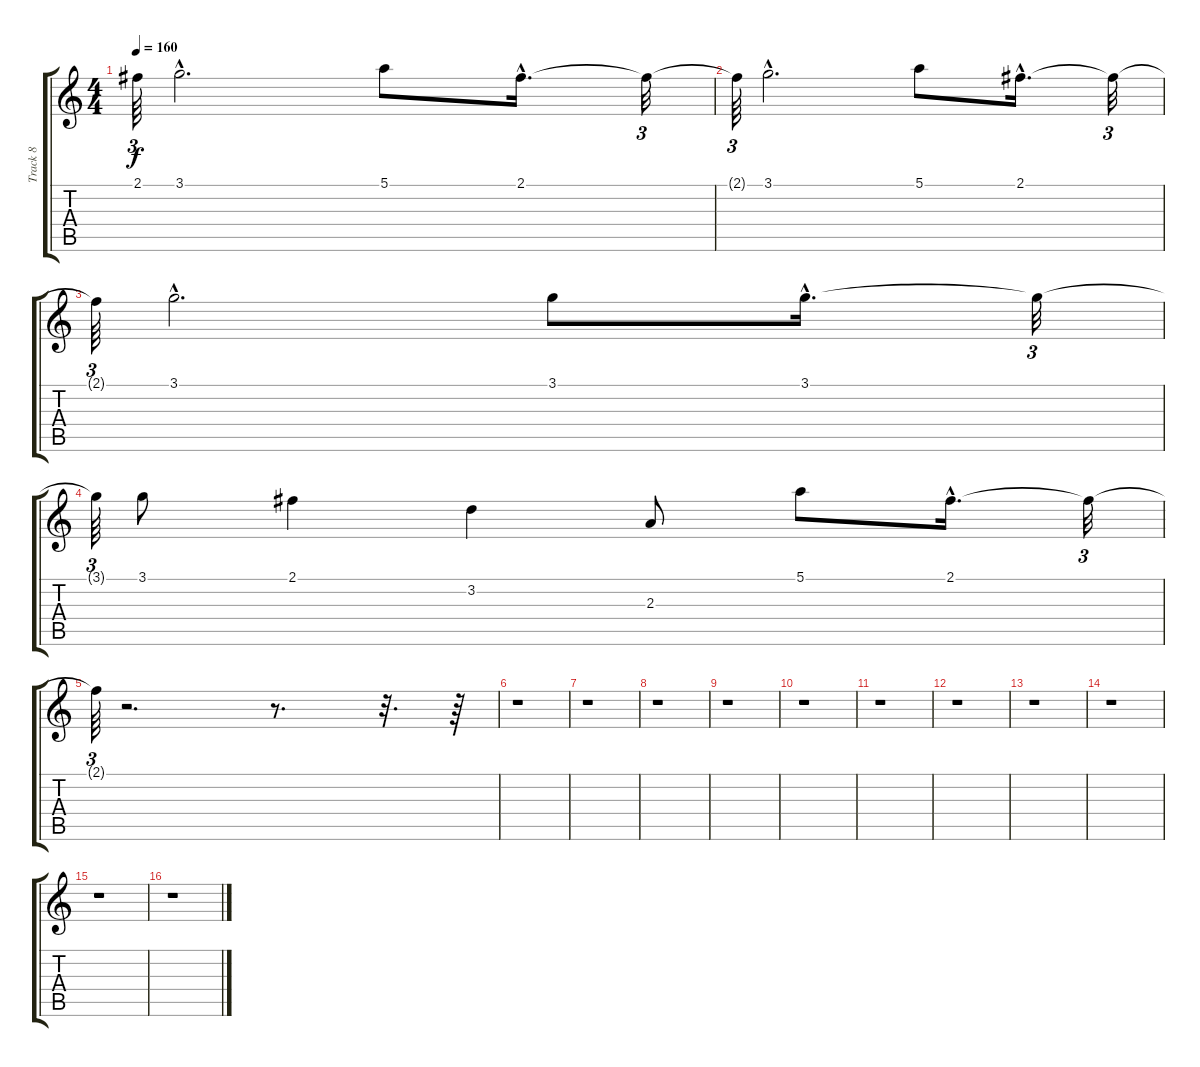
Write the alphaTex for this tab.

\track ("Track 8" "Track 8") {instrument overdrivenguitar}
\staff {score tabs}
\tuning (E4 B3 G3 D3 A2 E2) {hide}
\ts (4 4)
\tempo 160
\clef g2
\ks c
2.1{t}.64{tu (3 2) dy f} 3.1{hac}.2{d} 5.1.8 2.1{hac}.16{d} 2.1{t}.32{tu (3 2)} |
2.1{t}.64{tu (3 2)} 3.1{hac}.2{d} 5.1.8 2.1{hac}.16{d} 2.1{t}.32{tu (3 2)} |
2.1{t}.64{tu (3 2)} 3.1{hac}.2{d} 3.1.8 3.1{hac}.16{d} 3.1{t}.32{tu (3 2)} |
3.1{t}.64{tu (3 2)} 3.1.8 2.1.4 3.2.4 2.3.8 5.1.8 2.1{hac}.16{d} 2.1{t}.32{tu (3 2)} |
2.1{t}.64{tu (3 2)} r.2{d} r.8{d} r.32{d} r.64 |
r.1 |
r.1 |
r.1 |
r.1 |
r.1 |
r.1 |
r.1 |
r.1 |
r.1 |
r.1 |
r.1
